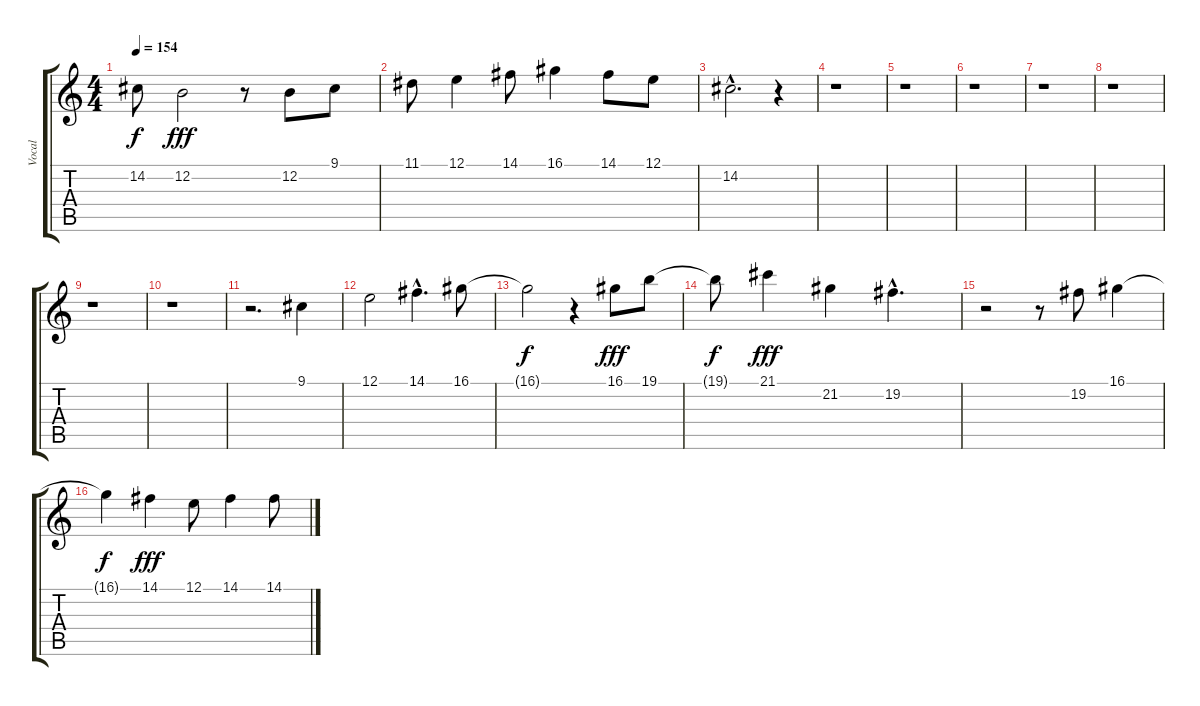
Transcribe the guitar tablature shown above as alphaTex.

\track ("Vocal" "Vocal") {instrument altosax}
\staff {score tabs}
\tuning (E4 B3 G3 D3 A2 E2) {hide}
\ts (4 4)
\tempo 154
\clef g2
\ks c
14.2{t}.8{dy f} 12.2.2{dy fff} r.8 12.2.8 9.1.8 |
11.1.8 12.1.4 14.1.8 16.1.4 14.1.8 12.1.8 |
14.2{hac}.2{d} r.4 |
r.1 |
r.1 |
r.1 |
r.1 |
r.1 |
r.1 |
r.1 |
r.2{d} 9.1.4 |
12.1.2 14.1{hac}.4{d} 16.1.8 |
16.1{t}.2{dy f} r.4 16.1.8{dy fff} 19.1.8 |
19.1{t}.8{dy f} 21.1.4{dy fff} 21.2.4 19.2{hac}.4{d} |
r.2 r.8 19.2.8 16.1.4 |
16.1{t}.4{dy f} 14.1.4{dy fff} 12.1.8 14.1.4 14.1.8
